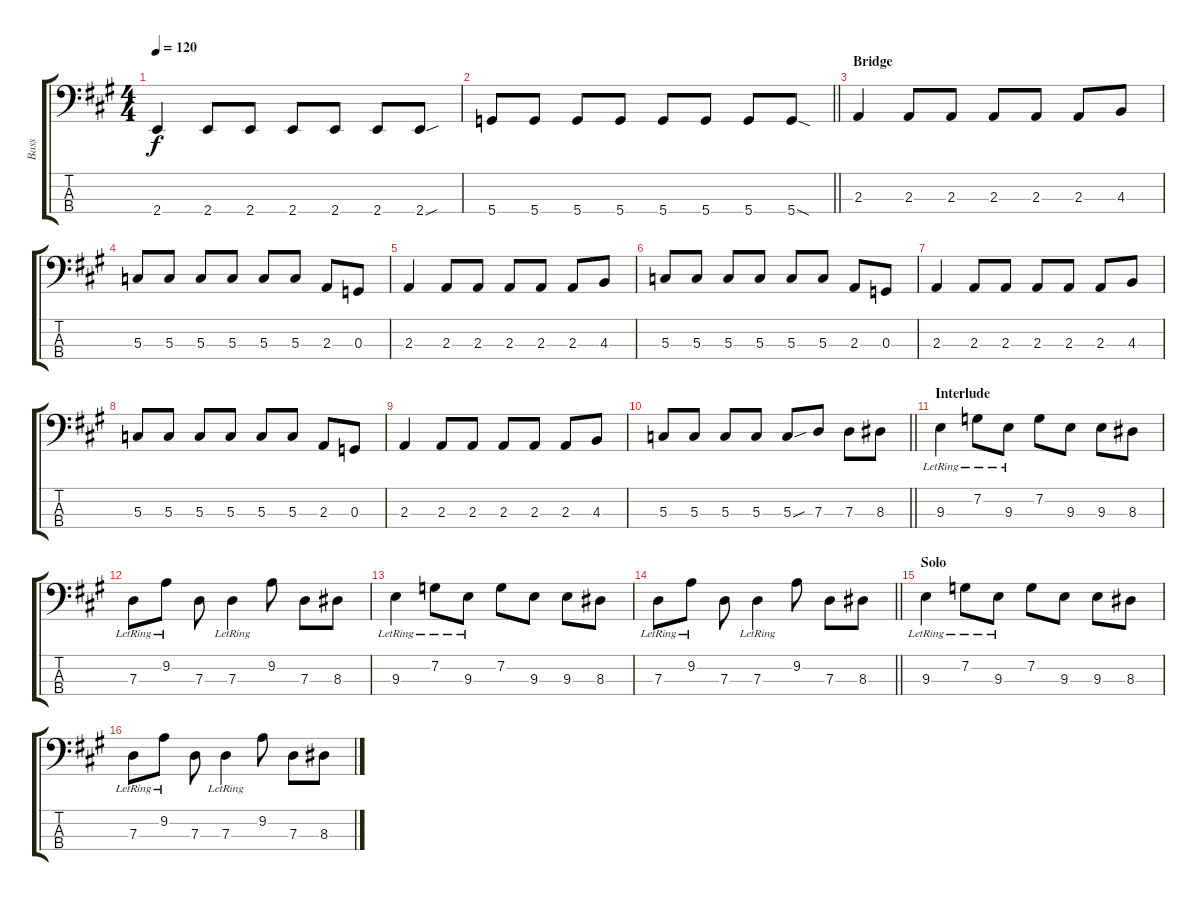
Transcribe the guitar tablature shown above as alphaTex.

\track ("Bass" "Bass") {instrument electricbassfinger}
\staff {score tabs}
\tuning (F2 C2 G1 D1) {hide}
\ts (4 4)
\tempo 120
\clef f4
\ks a
2.4.4{dy f} 2.4.8 2.4.8 2.4.8 2.4.8 2.4.8 2.4{sou}.8 |
\barLineRight lightlight
5.4.8 5.4.8 5.4.8 5.4.8 5.4.8 5.4.8 5.4.8 5.4{sod}.8 |
\section ("" "Bridge")
2.3.4 2.3.8 2.3.8 2.3.8 2.3.8 2.3.8 4.3.8 |
5.3.8 5.3.8 5.3.8 5.3.8 5.3.8 5.3.8 2.3.8 0.3.8 |
2.3.4 2.3.8 2.3.8 2.3.8 2.3.8 2.3.8 4.3.8 |
5.3.8 5.3.8 5.3.8 5.3.8 5.3.8 5.3.8 2.3.8 0.3.8 |
2.3.4 2.3.8 2.3.8 2.3.8 2.3.8 2.3.8 4.3.8 |
5.3.8 5.3.8 5.3.8 5.3.8 5.3.8 5.3.8 2.3.8 0.3.8 |
2.3.4 2.3.8 2.3.8 2.3.8 2.3.8 2.3.8 4.3.8 |
\barLineRight lightlight
5.3.8 5.3.8 5.3.8 5.3.8 5.3{sou}.8 7.3.8 7.3.8 8.3.8 |
\section ("" "Interlude")
9.3{lr}.4 7.2{lr}.8 9.3{lr}.8 7.2.8 9.3.8 9.3.8 8.3.8 |
7.3{lr}.8 9.2{lr}.8 7.3.8 7.3{lr}.4 9.2.8 7.3.8 8.3.8 |
9.3{lr}.4 7.2{lr}.8 9.3{lr}.8 7.2.8 9.3.8 9.3.8 8.3.8 |
\barLineRight lightlight
7.3{lr}.8 9.2{lr}.8 7.3.8 7.3{lr}.4 9.2.8 7.3.8 8.3.8 |
\section ("" "Solo")
9.3{lr}.4 7.2{lr}.8 9.3{lr}.8 7.2.8 9.3.8 9.3.8 8.3.8 |
7.3{lr}.8 9.2{lr}.8 7.3.8 7.3{lr}.4 9.2.8 7.3.8 8.3.8
